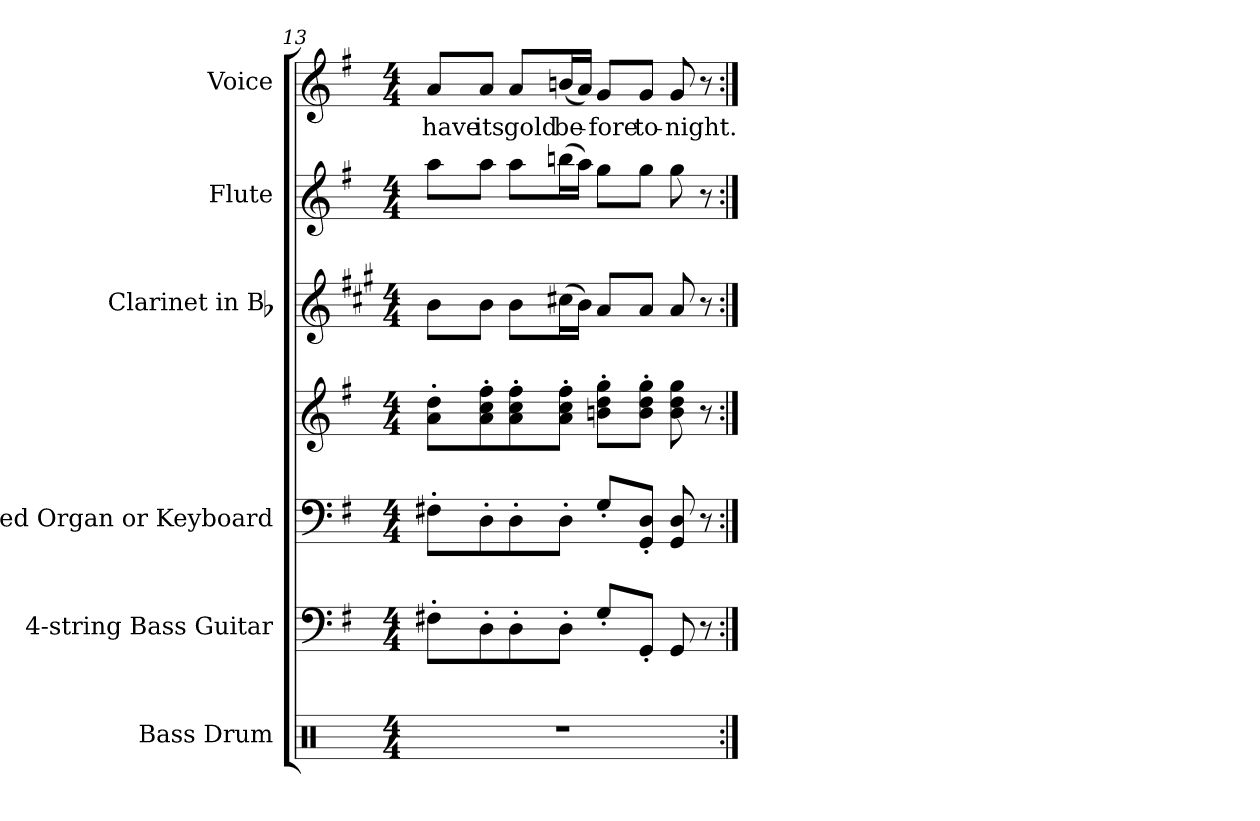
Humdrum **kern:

**kern	**kern	**kern	**kern	**kern	**kern	**kern	**text
*part6	*part5	*part4	*part4	*part3	*part2	*part1	*part1
*staff7	*staff6	*staff5	*staff4	*staff3	*staff2	*staff1	*staff1
*I"Bass Drum	*I"4-string Bass Guitar	*I"Reed Organ or Keyboard	*	*I"Clarinet in Bb	*I"Flute	*I"Voice	*
*I'B. D.	*I'Bass	*I'R. Organ	*	*I'Cl.	*I'Fl.	*I'Voice	*
*clefX	*clefF4	*clefF4	*clefG2	*clefG2	*clefG2	*clefG2	*
*	*ITrd7c12	*	*	*ITrd1c2	*	*	*
*k[]	*k[f#]	*k[f#]	*k[f#]	*k[f#]	*k[f#]	*k[f#]	*
*C:	*G:	*G:	*G:	*G:	*G:	*G:	*
*M4/4	*M4/4	*M4/4	*M4/4	*M4/4	*M4/4	*M4/4	*
=13	=13	=13	=13	=13	=13	=13	=13
!	!	!	!	!	!	!	!LO:LY:b:color=#000000
1r	8FF#X'i\L	8F#X'i\L	8ai\' 8ddi'L	8ai\L	8aai\L	8ai/L	have
!	!	!	!	!	!	!	!LO:LY:b:color=#000000
.	8DD'i\	8D'i\	8ai\' 8cci' 8ff#i'	8ai\J	8aai\J	8ai/J	its
!	!	!	!	!	!	!	!LO:LY:b:color=#000000
.	8DD'i\	8D'i\	8ai\' 8cci' 8ff#i'	8ai\L	8aai\L	8ai/L	gold
!	!	!	!	!	!	!	!LO:LY:b:color=#000000
.	8DD'i\J	8D'i\J	8ai\' 8cci' 8ff#i'J	(16bni\L	(16bbni\L	(16bni/L	be-
.	.	.	.	16ai\JJ)	16aai\JJ)	16ai/JJ)	.
!	!	!	!	!	!	!	!LO:LY:b:color=#000000
.	8GG'i/L	8G'i/L	8bni\' 8ddi' 8ggi'L	8gi/L	8ggi\L	8gi/L	-fore
!	!	!	!	!	!	!	!LO:LY:b:color=#000000
.	8GGG'i/J	8GGi/' 8Di'J	8bi\' 8ddi' 8ggi'J	8gi/J	8ggi\J	8gi/J	to-
!	!	!	!	!	!	!	!LO:LY:b:color=#000000
.	8GGGi/	8GGi/ 8Di	8bi\ 8ddi 8ggi	8gi/	8ggi\	8gi/	-night.
.	8r	8r	8r	8r	8r	8r	.
=:|!	=:|!	=:|!	=:|!	=:|!	=:|!	=:|!	=:|!
*-	*-	*-	*-	*-	*-	*-	*-
